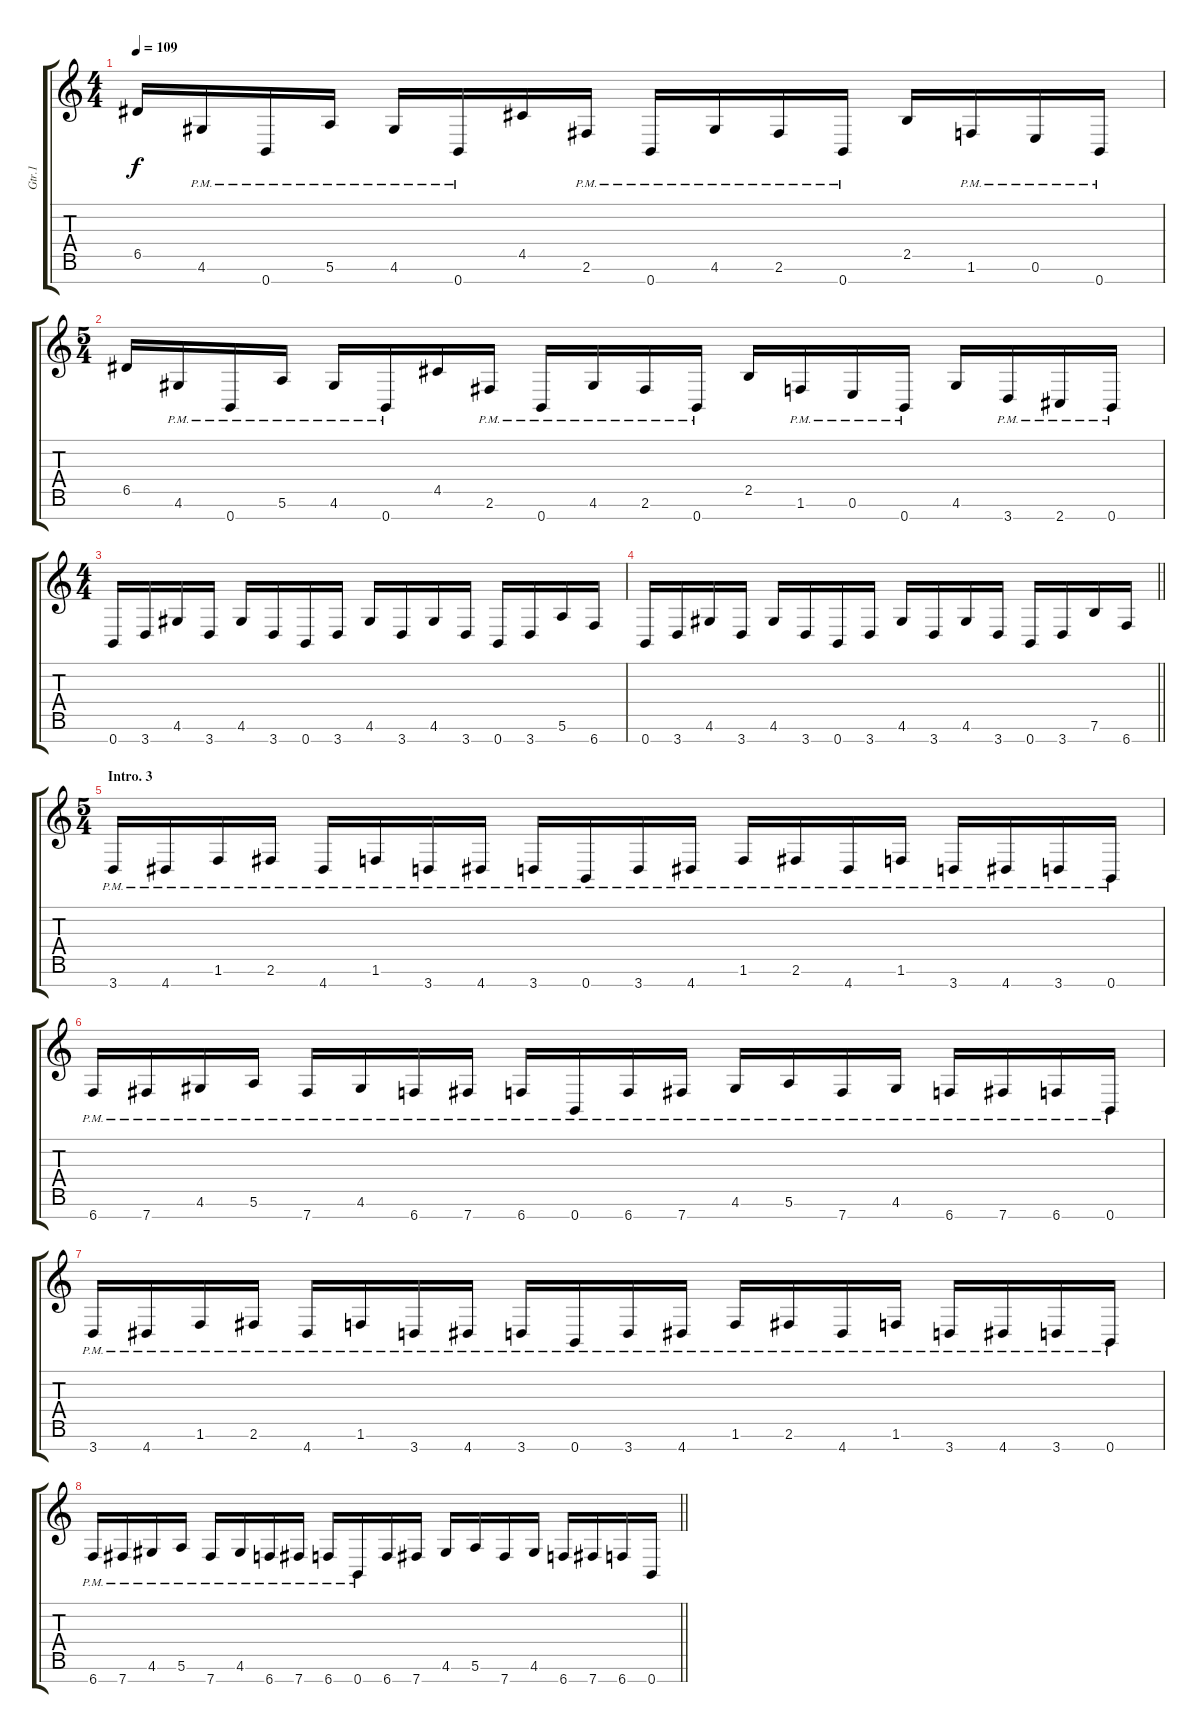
\track ("Gtr.1" "Gtr.1") {instrument distortionguitar}
\staff {score tabs}
\tuning (E4 B3 G3 D3 A2 E2 B1) {hide}
\ts (4 4)
\tempo 109
\clef g2
\ks c
6.5.16{dy f} 4.6{pm}.16 0.7{pm}.16 5.6{pm}.16 4.6{pm}.16 0.7{pm}.16 4.5.16 2.6{pm}.16 0.7{pm}.16 4.6{pm}.16 2.6{pm}.16 0.7{pm}.16 2.5.16 1.6{pm}.16 0.6{pm}.16 0.7{pm}.16 |
\ts (5 4)
6.5.16 4.6{pm}.16 0.7{pm}.16 5.6{pm}.16 4.6{pm}.16 0.7{pm}.16 4.5.16 2.6{pm}.16 0.7{pm}.16 4.6{pm}.16 2.6{pm}.16 0.7{pm}.16 2.5.16 1.6{pm}.16 0.6{pm}.16 0.7{pm}.16 4.6.16 3.7{pm}.16 2.7{pm}.16 0.7{pm}.16 |
\ts (4 4)
0.7.16 3.7.16 4.6.16 3.7.16 4.6.16 3.7.16 0.7.16 3.7.16 4.6.16 3.7.16 4.6.16 3.7.16 0.7.16 3.7.16 5.6.16 6.7.16 |
\barLineRight lightlight
0.7.16 3.7.16 4.6.16 3.7.16 4.6.16 3.7.16 0.7.16 3.7.16 4.6.16 3.7.16 4.6.16 3.7.16 0.7.16 3.7.16 7.6.16 6.7.16 |
\ts (5 4)
\section ("" "Intro. 3")
3.7{pm}.16 4.7{pm}.16 1.6{pm}.16 2.6{pm}.16 4.7{pm}.16 1.6{pm}.16 3.7{pm}.16 4.7{pm}.16 3.7{pm}.16 0.7{pm}.16 3.7{pm}.16 4.7{pm}.16 1.6{pm}.16 2.6{pm}.16 4.7{pm}.16 1.6{pm}.16 3.7{pm}.16 4.7{pm}.16 3.7{pm}.16 0.7{pm}.16 |
6.7{pm}.16 7.7{pm}.16 4.6{pm}.16 5.6{pm}.16 7.7{pm}.16 4.6{pm}.16 6.7{pm}.16 7.7{pm}.16 6.7{pm}.16 0.7{pm}.16 6.7{pm}.16 7.7{pm}.16 4.6{pm}.16 5.6{pm}.16 7.7{pm}.16 4.6{pm}.16 6.7{pm}.16 7.7{pm}.16 6.7{pm}.16 0.7{pm}.16 |
3.7{pm}.16 4.7{pm}.16 1.6{pm}.16 2.6{pm}.16 4.7{pm}.16 1.6{pm}.16 3.7{pm}.16 4.7{pm}.16 3.7{pm}.16 0.7{pm}.16 3.7{pm}.16 4.7{pm}.16 1.6{pm}.16 2.6{pm}.16 4.7{pm}.16 1.6{pm}.16 3.7{pm}.16 4.7{pm}.16 3.7{pm}.16 0.7{pm}.16 |
\barLineRight lightlight
6.7{pm}.16 7.7{pm}.16 4.6{pm}.16 5.6{pm}.16 7.7{pm}.16 4.6{pm}.16 6.7{pm}.16 7.7{pm}.16 6.7{pm}.16 0.7{pm}.16 6.7.16 7.7.16 4.6.16 5.6.16 7.7.16 4.6.16 6.7.16 7.7.16 6.7.16 0.7.16
